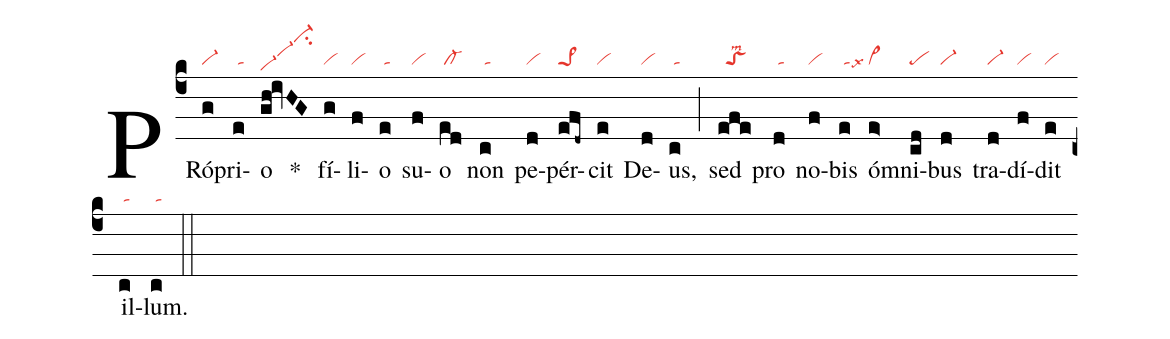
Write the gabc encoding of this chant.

nabc-lines:1;
%%
(c4)
PRó(g|vi-)pri(e|/ta)o(gh!ivHG|vi-hdvi-hici-hn) *()
fí(g|vi)li(f|vi)o(e|/ta) su(f|vi)o(ed|/cl-) non(c|/ta) pe(d|vi)pér(efd~|pe>1)cit(e|vi) De(d|vi)us,(c|/ta) (;)
sed(efe|//toSlsm2) pro(d|/ta) no(f|vi)bis(e|/talsx6) óm(e>|vi>)ni(cd|pe)bus(d|vi-) tra(d|vi-)dí(f|vi)dit(e|vi) il(c|/ta)lum.(c|/ta) (::)
